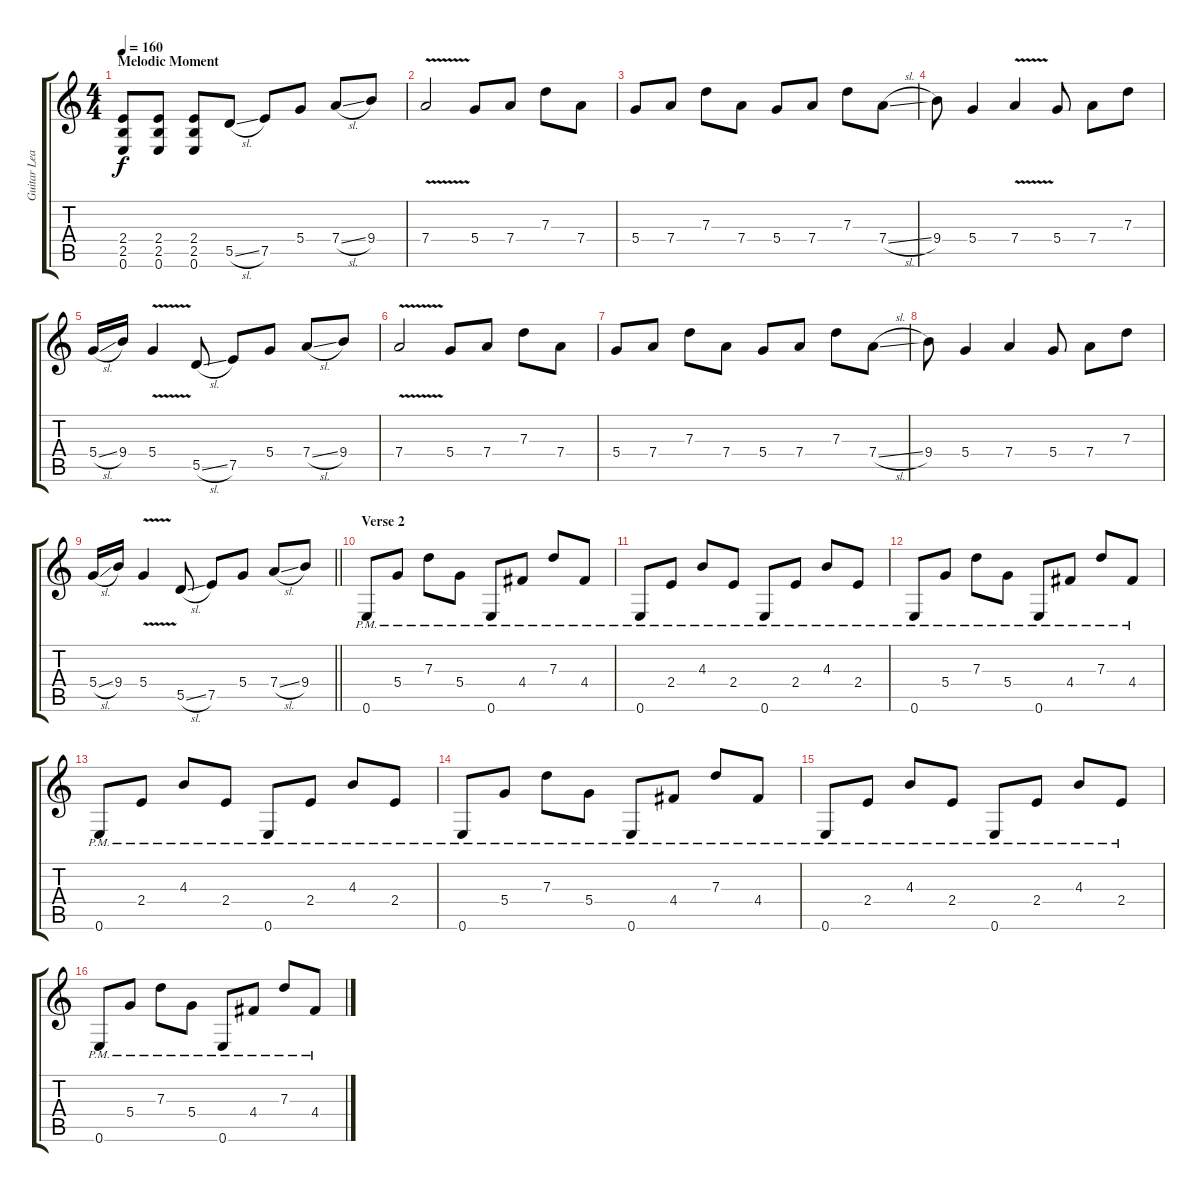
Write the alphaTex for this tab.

\track ("Guitar Lead" "Guitar Lea") {instrument distortionguitar}
\staff {score tabs}
\tuning (E4 B3 G3 D3 A2 E2) {hide}
\ts (4 4)
\section ("" "Melodic Moment")
\tempo 160
\clef g2
\ks c
(2.4 2.5 0.6).8{dy f} (2.4 2.5 0.6).8 (2.4 2.5 0.6).8 5.5{sl}.8{balance 8} 7.5.8 5.4.8 7.4{sl}.8 9.4.8 |
7.4{v}.2 5.4.8 7.4.8 7.3.8 7.4.8 |
5.4.8 7.4.8 7.3.8 7.4.8 5.4.8 7.4.8 7.3.8 7.4{sl}.8 |
9.4.8 5.4.4 7.4{v}.4 5.4.8 7.4.8 7.3.8 |
5.4{sl}.16 9.4.16 5.4{v}.4 5.5{sl}.8 7.5.8 5.4.8 7.4{sl}.8 9.4.8 |
7.4{v}.2 5.4.8 7.4.8 7.3.8 7.4.8 |
5.4.8 7.4.8 7.3.8 7.4.8 5.4.8 7.4.8 7.3.8 7.4{sl}.8 |
9.4.8 5.4.4 7.4.4 5.4.8 7.4.8 7.3.8 |
\barLineRight lightlight
5.4{sl}.16 9.4.16 5.4{v}.4 5.5{sl}.8 7.5.8 5.4.8 7.4{sl}.8 9.4.8 |
\section ("" "Verse 2")
0.6{pm}.8 5.4{pm}.8 7.3{pm}.8 5.4{pm}.8 0.6{pm}.8 4.4{pm}.8 7.3{pm}.8 4.4{pm}.8 |
0.6{pm}.8 2.4{pm}.8 4.3{pm}.8 2.4{pm}.8 0.6{pm}.8 2.4{pm}.8 4.3{pm}.8 2.4{pm}.8 |
0.6{pm}.8 5.4{pm}.8 7.3{pm}.8 5.4{pm}.8 0.6{pm}.8 4.4{pm}.8 7.3{pm}.8 4.4{pm}.8 |
0.6{pm}.8 2.4{pm}.8 4.3{pm}.8 2.4{pm}.8 0.6{pm}.8 2.4{pm}.8 4.3{pm}.8 2.4{pm}.8 |
0.6{pm}.8 5.4{pm}.8 7.3{pm}.8 5.4{pm}.8 0.6{pm}.8 4.4{pm}.8 7.3{pm}.8 4.4{pm}.8 |
0.6{pm}.8 2.4{pm}.8 4.3{pm}.8 2.4{pm}.8 0.6{pm}.8 2.4{pm}.8 4.3{pm}.8 2.4{pm}.8 |
0.6{pm}.8 5.4{pm}.8 7.3{pm}.8 5.4{pm}.8 0.6{pm}.8 4.4{pm}.8 7.3{pm}.8 4.4{pm}.8
